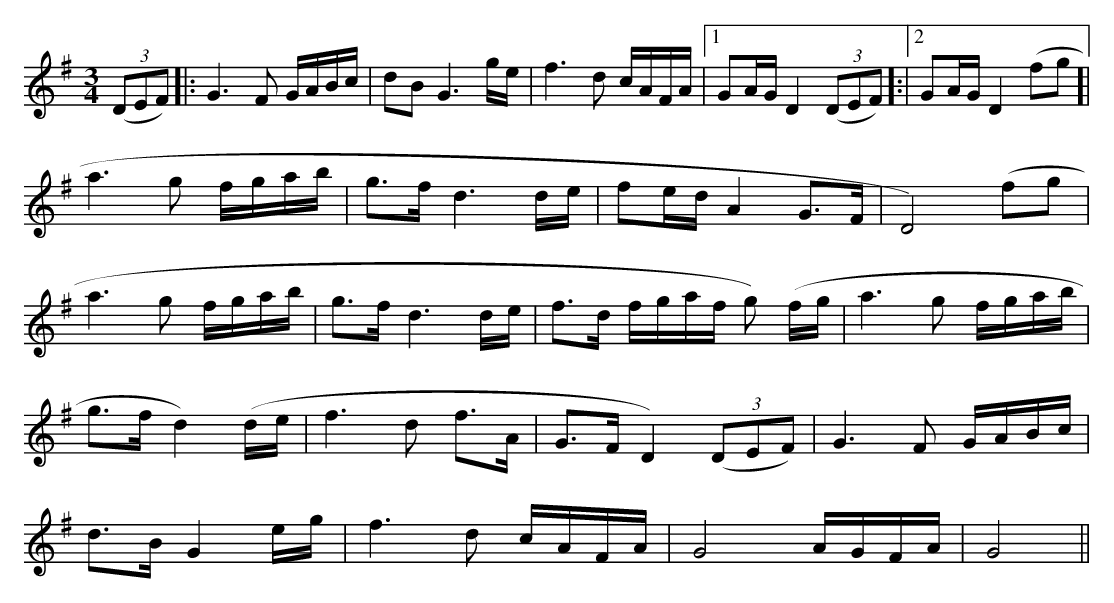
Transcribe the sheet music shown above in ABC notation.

X:1
M:3/4
K:G
(3(DEF)|:G3F G/A/B/c/|dB G3 g/e/|f3d c/A/F/A/|1 GA/G/ D2 (3(DEF)]:|2 GA/G/ D2 (fg]|
a3g f/g/a/b/|g>f d3 d/e/|fe/d/ A2 G>F|D4) (fg|
a3g f/g/a/b/|g>f d3 d/e/|f>d f/g/a/f/ g) (f/g/|a3g f/g/a/b/|
g>f d2) (d/e/|f3d f>A|G>F D2) (3(DEF)|G3F G/A/B/c/|
d>B G2 e/g/|f3d c/A/F/A/|G4 A/G/F/A/|G4||
